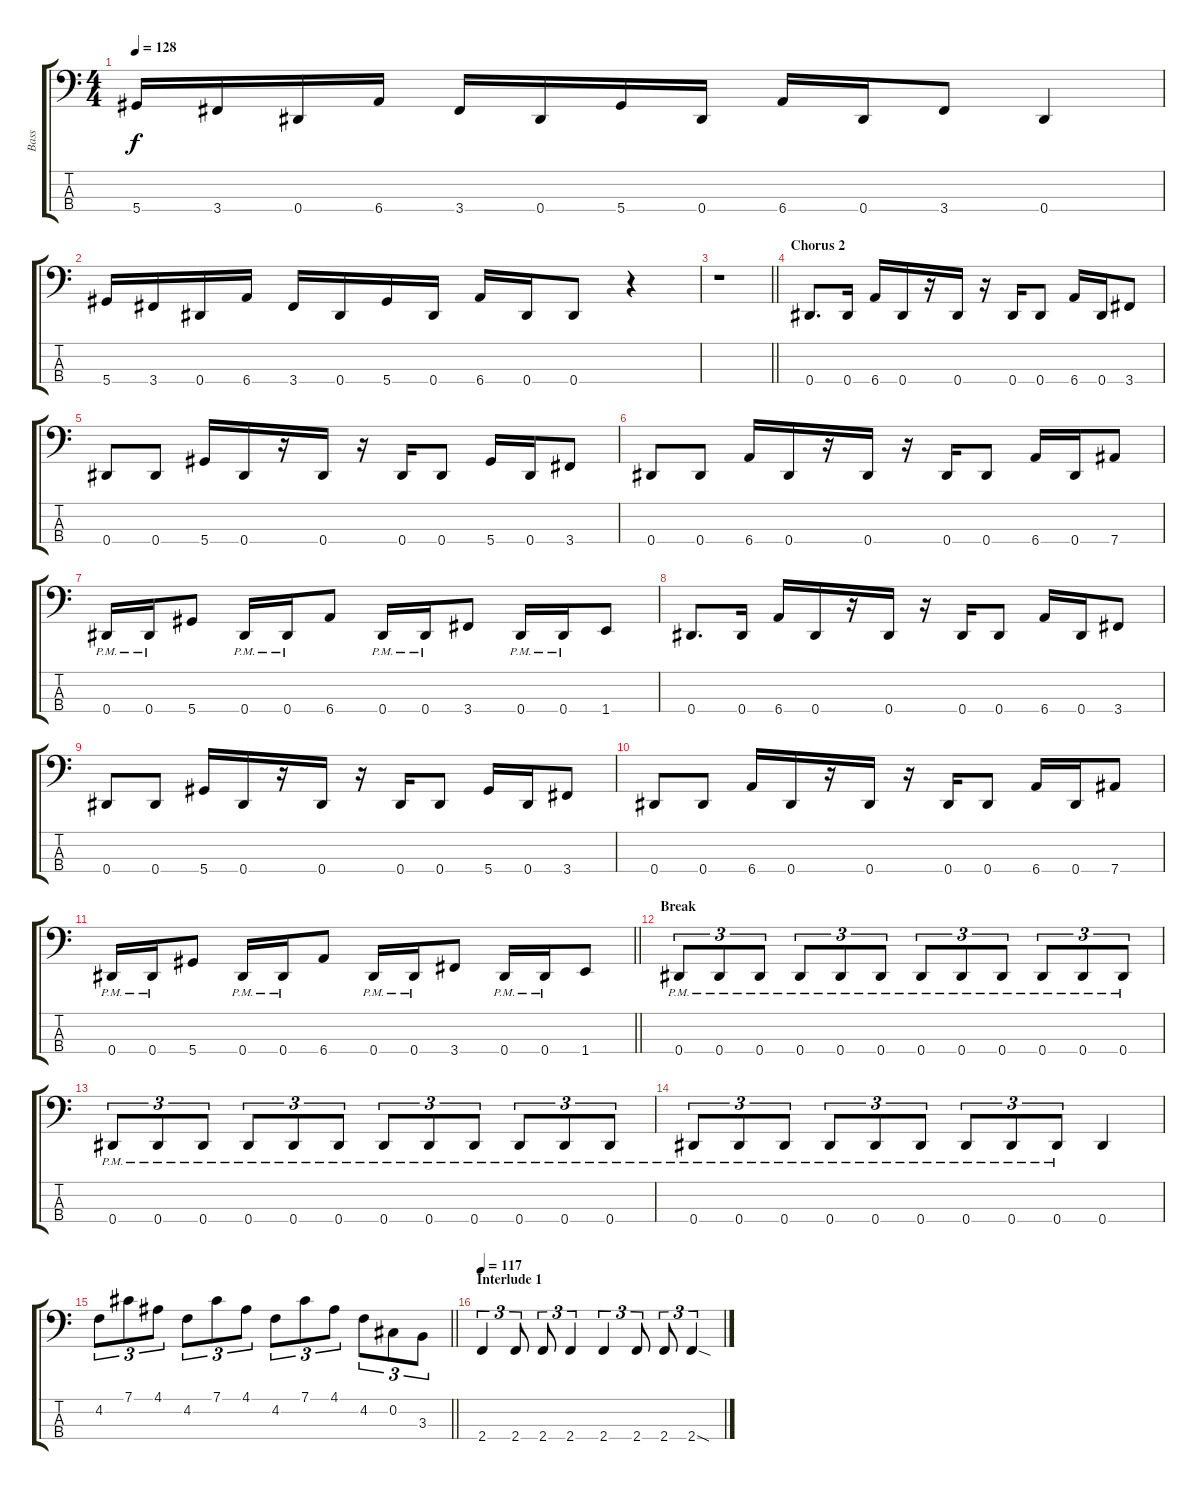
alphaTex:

\track ("Bass" "Bass") {instrument electricbasspick}
\staff {score tabs}
\tuning (Gb2 Db2 Ab1 Eb1) {hide}
\ts (4 4)
\tempo 128
\clef f4
\ks c
5.4.16{dy f} 3.4.16 0.4.16 6.4.16 3.4.16 0.4.16 5.4.16 0.4.16 6.4.16 0.4.16 3.4.8 0.4.4 |
5.4.16 3.4.16 0.4.16 6.4.16 3.4.16 0.4.16 5.4.16 0.4.16 6.4.16 0.4.16 0.4.8 r.4 |
\barLineRight lightlight
r.1 |
\section ("" "Chorus 2")
0.4.8{d} 0.4.16 6.4.16 0.4.16 r.16 0.4.16 r.16 0.4.16 0.4.8 6.4.16 0.4.16 3.4.8 |
0.4.8 0.4.8 5.4.16 0.4.16 r.16 0.4.16 r.16 0.4.16 0.4.8 5.4.16 0.4.16 3.4.8 |
0.4.8 0.4.8 6.4.16 0.4.16 r.16 0.4.16 r.16 0.4.16 0.4.8 6.4.16 0.4.16 7.4.8 |
0.4{pm}.16 0.4{pm}.16 5.4.8 0.4{pm}.16 0.4{pm}.16 6.4.8 0.4{pm}.16 0.4{pm}.16 3.4.8 0.4{pm}.16 0.4{pm}.16 1.4.8 |
0.4.8{d} 0.4.16 6.4.16 0.4.16 r.16 0.4.16 r.16 0.4.16 0.4.8 6.4.16 0.4.16 3.4.8 |
0.4.8 0.4.8 5.4.16 0.4.16 r.16 0.4.16 r.16 0.4.16 0.4.8 5.4.16 0.4.16 3.4.8 |
0.4.8 0.4.8 6.4.16 0.4.16 r.16 0.4.16 r.16 0.4.16 0.4.8 6.4.16 0.4.16 7.4.8 |
\barLineRight lightlight
0.4{pm}.16 0.4{pm}.16 5.4.8 0.4{pm}.16 0.4{pm}.16 6.4.8 0.4{pm}.16 0.4{pm}.16 3.4.8 0.4{pm}.16 0.4{pm}.16 1.4.8 |
\section ("" "Break")
0.4{pm}.8{tu (3 2)} 0.4{pm}.8{tu (3 2)} 0.4{pm}.8{tu (3 2)} 0.4{pm}.8{tu (3 2)} 0.4{pm}.8{tu (3 2)} 0.4{pm}.8{tu (3 2)} 0.4{pm}.8{tu (3 2)} 0.4{pm}.8{tu (3 2)} 0.4{pm}.8{tu (3 2)} 0.4{pm}.8{tu (3 2)} 0.4{pm}.8{tu (3 2)} 0.4{pm}.8{tu (3 2)} |
0.4{pm}.8{tu (3 2)} 0.4{pm}.8{tu (3 2)} 0.4{pm}.8{tu (3 2)} 0.4{pm}.8{tu (3 2)} 0.4{pm}.8{tu (3 2)} 0.4{pm}.8{tu (3 2)} 0.4{pm}.8{tu (3 2)} 0.4{pm}.8{tu (3 2)} 0.4{pm}.8{tu (3 2)} 0.4{pm}.8{tu (3 2)} 0.4{pm}.8{tu (3 2)} 0.4{pm}.8{tu (3 2)} |
0.4{pm}.8{tu (3 2)} 0.4{pm}.8{tu (3 2)} 0.4{pm}.8{tu (3 2)} 0.4{pm}.8{tu (3 2)} 0.4{pm}.8{tu (3 2)} 0.4{pm}.8{tu (3 2)} 0.4{pm}.8{tu (3 2)} 0.4{pm}.8{tu (3 2)} 0.4{pm}.8{tu (3 2)} 0.4.4 |
\barLineRight lightlight
4.2.8{tu (3 2)} 7.1.8{tu (3 2)} 4.1.8{tu (3 2)} 4.2.8{tu (3 2)} 7.1.8{tu (3 2)} 4.1.8{tu (3 2)} 4.2.8{tu (3 2)} 7.1.8{tu (3 2)} 4.1.8{tu (3 2)} 4.2.8{tu (3 2)} 0.2.8{tu (3 2)} 3.3.8{tu (3 2)} |
\section ("" "Interlude 1")
\tempo 117
2.4.4{tu (3 2)} 2.4.8{tu (3 2)} 2.4.8{tu (3 2)} 2.4.4{tu (3 2)} 2.4.4{tu (3 2)} 2.4.8{tu (3 2)} 2.4.8{tu (3 2)} 2.4{sod}.4{tu (3 2)}
